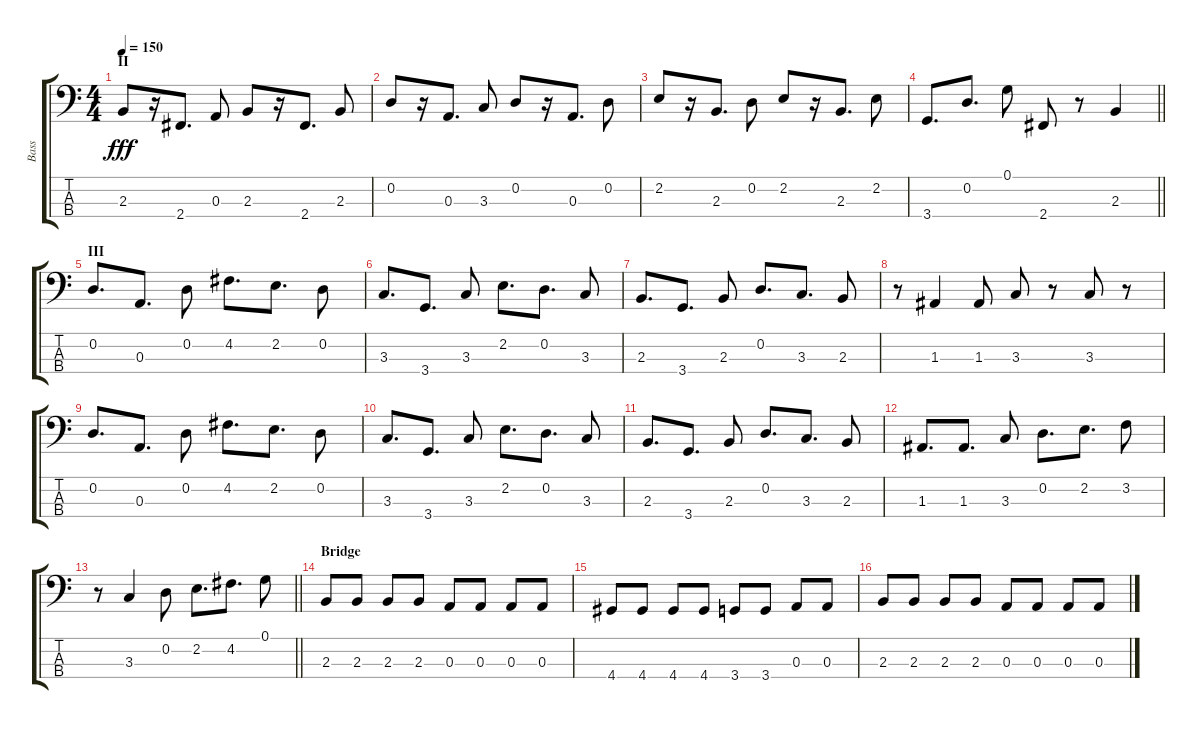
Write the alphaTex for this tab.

\track ("Bass" "Bass") {instrument electricbasspick}
\staff {score tabs}
\tuning (G2 D2 A1 E1) {hide}
\ts (4 4)
\section ("" "II")
\tempo 150
\clef f4
\ks c
2.3.8{dy fff} r.16 2.4.8{d} 0.3.8 2.3.8 r.16 2.4.8{d} 2.3.8 |
0.2.8 r.16 0.3.8{d} 3.3.8 0.2.8 r.16 0.3.8{d} 0.2.8 |
2.2.8 r.16 2.3.8{d} 0.2.8 2.2.8 r.16 2.3.8{d} 2.2.8 |
\barLineRight lightlight
3.4.8{d} 0.2.8{d} 0.1.8 2.4.8 r.8 2.3.4 |
\section ("" "III")
0.2.8{d} 0.3.8{d} 0.2.8 4.2.8{d} 2.2.8{d} 0.2.8 |
3.3.8{d} 3.4.8{d} 3.3.8 2.2.8{d} 0.2.8{d} 3.3.8 |
2.3.8{d} 3.4.8{d} 2.3.8 0.2.8{d} 3.3.8{d} 2.3.8 |
r.8 1.3.4 1.3.8 3.3.8 r.8 3.3.8 r.8 |
0.2.8{d} 0.3.8{d} 0.2.8 4.2.8{d} 2.2.8{d} 0.2.8 |
3.3.8{d} 3.4.8{d} 3.3.8 2.2.8{d} 0.2.8{d} 3.3.8 |
2.3.8{d} 3.4.8{d} 2.3.8 0.2.8{d} 3.3.8{d} 2.3.8 |
1.3.8{d} 1.3.8{d} 3.3.8 0.2.8{d} 2.2.8{d} 3.2.8 |
\barLineRight lightlight
r.8 3.3.4 0.2.8 2.2.8{d} 4.2.8{d} 0.1.8 |
\section ("" "Bridge")
2.3.8 2.3.8 2.3.8 2.3.8 0.3.8 0.3.8 0.3.8 0.3.8 |
4.4.8 4.4.8 4.4.8 4.4.8 3.4.8 3.4.8 0.3.8 0.3.8 |
2.3.8 2.3.8 2.3.8 2.3.8 0.3.8 0.3.8 0.3.8 0.3.8
